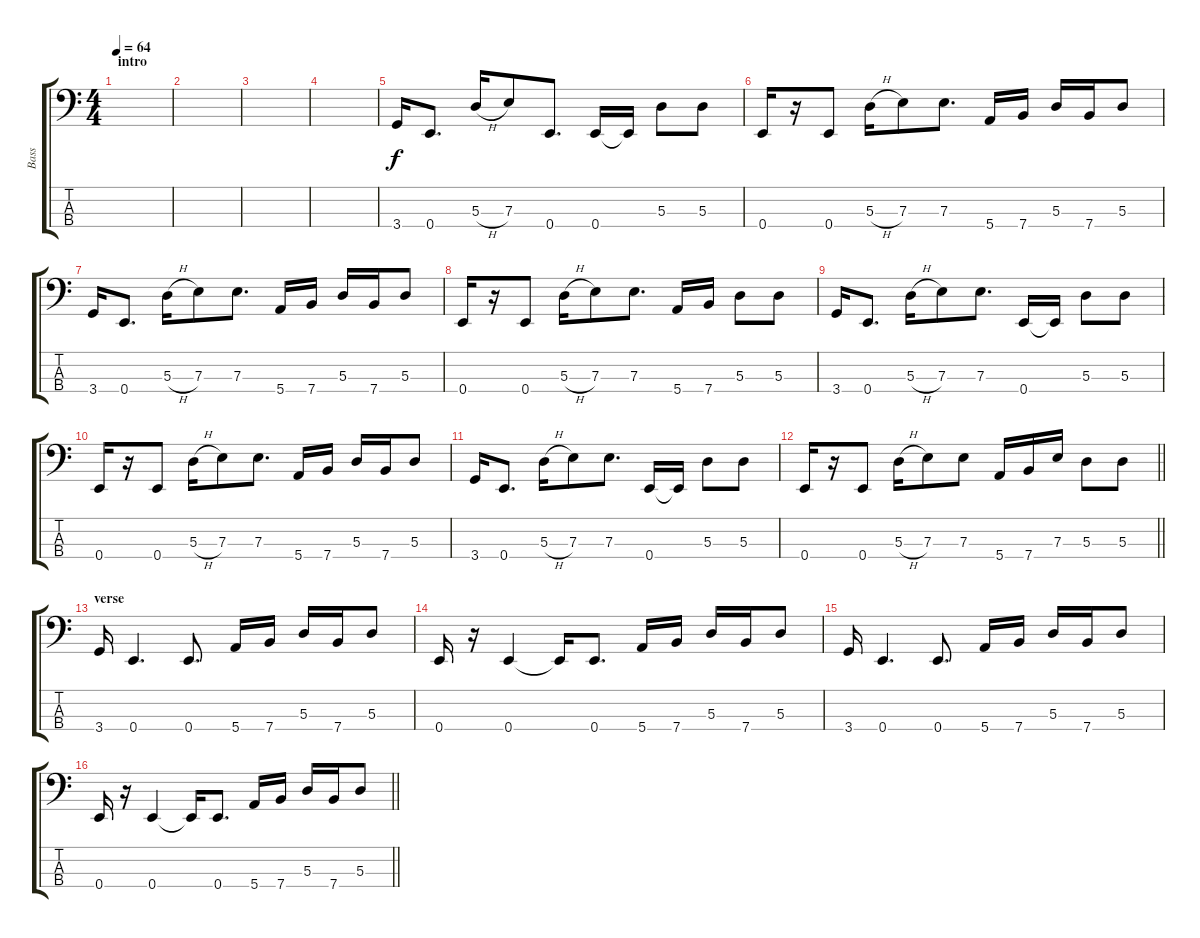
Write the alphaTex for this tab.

\track ("Bass" "Bass") {instrument electricbasspick}
\staff {score tabs}
\tuning (G2 D2 A1 E1) {hide}
\ts (4 4)
\section ("" "intro")
\tempo 64
\clef f4
\ks c
|
|
|
|
3.4.16 0.4.8{d} 5.3{h}.16 7.3.8 0.4.8{d} 0.4.16 0.4{t}.16 5.3.8 5.3.8 |
0.4.16 r.16 0.4.8 5.3{h}.16 7.3.8 7.3.8{d} 5.4.16 7.4.16 5.3.16 7.4.16 5.3.8 |
3.4.16 0.4.8{d} 5.3{h}.16 7.3.8 7.3.8{d} 5.4.16 7.4.16 5.3.16 7.4.16 5.3.8 |
0.4.16 r.16 0.4.8 5.3{h}.16 7.3.8 7.3.8{d} 5.4.16 7.4.16 5.3.8 5.3.8 |
3.4.16 0.4.8{d} 5.3{h}.16 7.3.8 7.3.8{d} 0.4.16 0.4{t}.16 5.3.8 5.3.8 |
0.4.16 r.16 0.4.8 5.3{h}.16 7.3.8 7.3.8{d} 5.4.16 7.4.16 5.3.16 7.4.16 5.3.8 |
3.4.16 0.4.8{d} 5.3{h}.16 7.3.8 7.3.8{d} 0.4.16 0.4{t}.16 5.3.8 5.3.8 |
\barLineRight lightlight
0.4.16 r.16 0.4.8 5.3{h}.16 7.3.8 7.3.8 5.4.16 7.4.16 7.3.16 5.3.8 5.3.8 |
\section ("" "verse")
3.4.16 0.4.4{d} 0.4.8{d} 5.4.16 7.4.16 5.3.16 7.4.16 5.3.8 |
0.4.16 r.16 0.4.4 0.4{t}.16 0.4.8{d} 5.4.16 7.4.16 5.3.16 7.4.16 5.3.8 |
3.4.16 0.4.4{d} 0.4.8{d} 5.4.16 7.4.16 5.3.16 7.4.16 5.3.8 |
\barLineRight lightlight
0.4.16 r.16 0.4.4 0.4{t}.16 0.4.8{d} 5.4.16 7.4.16 5.3.16 7.4.16 5.3.8
